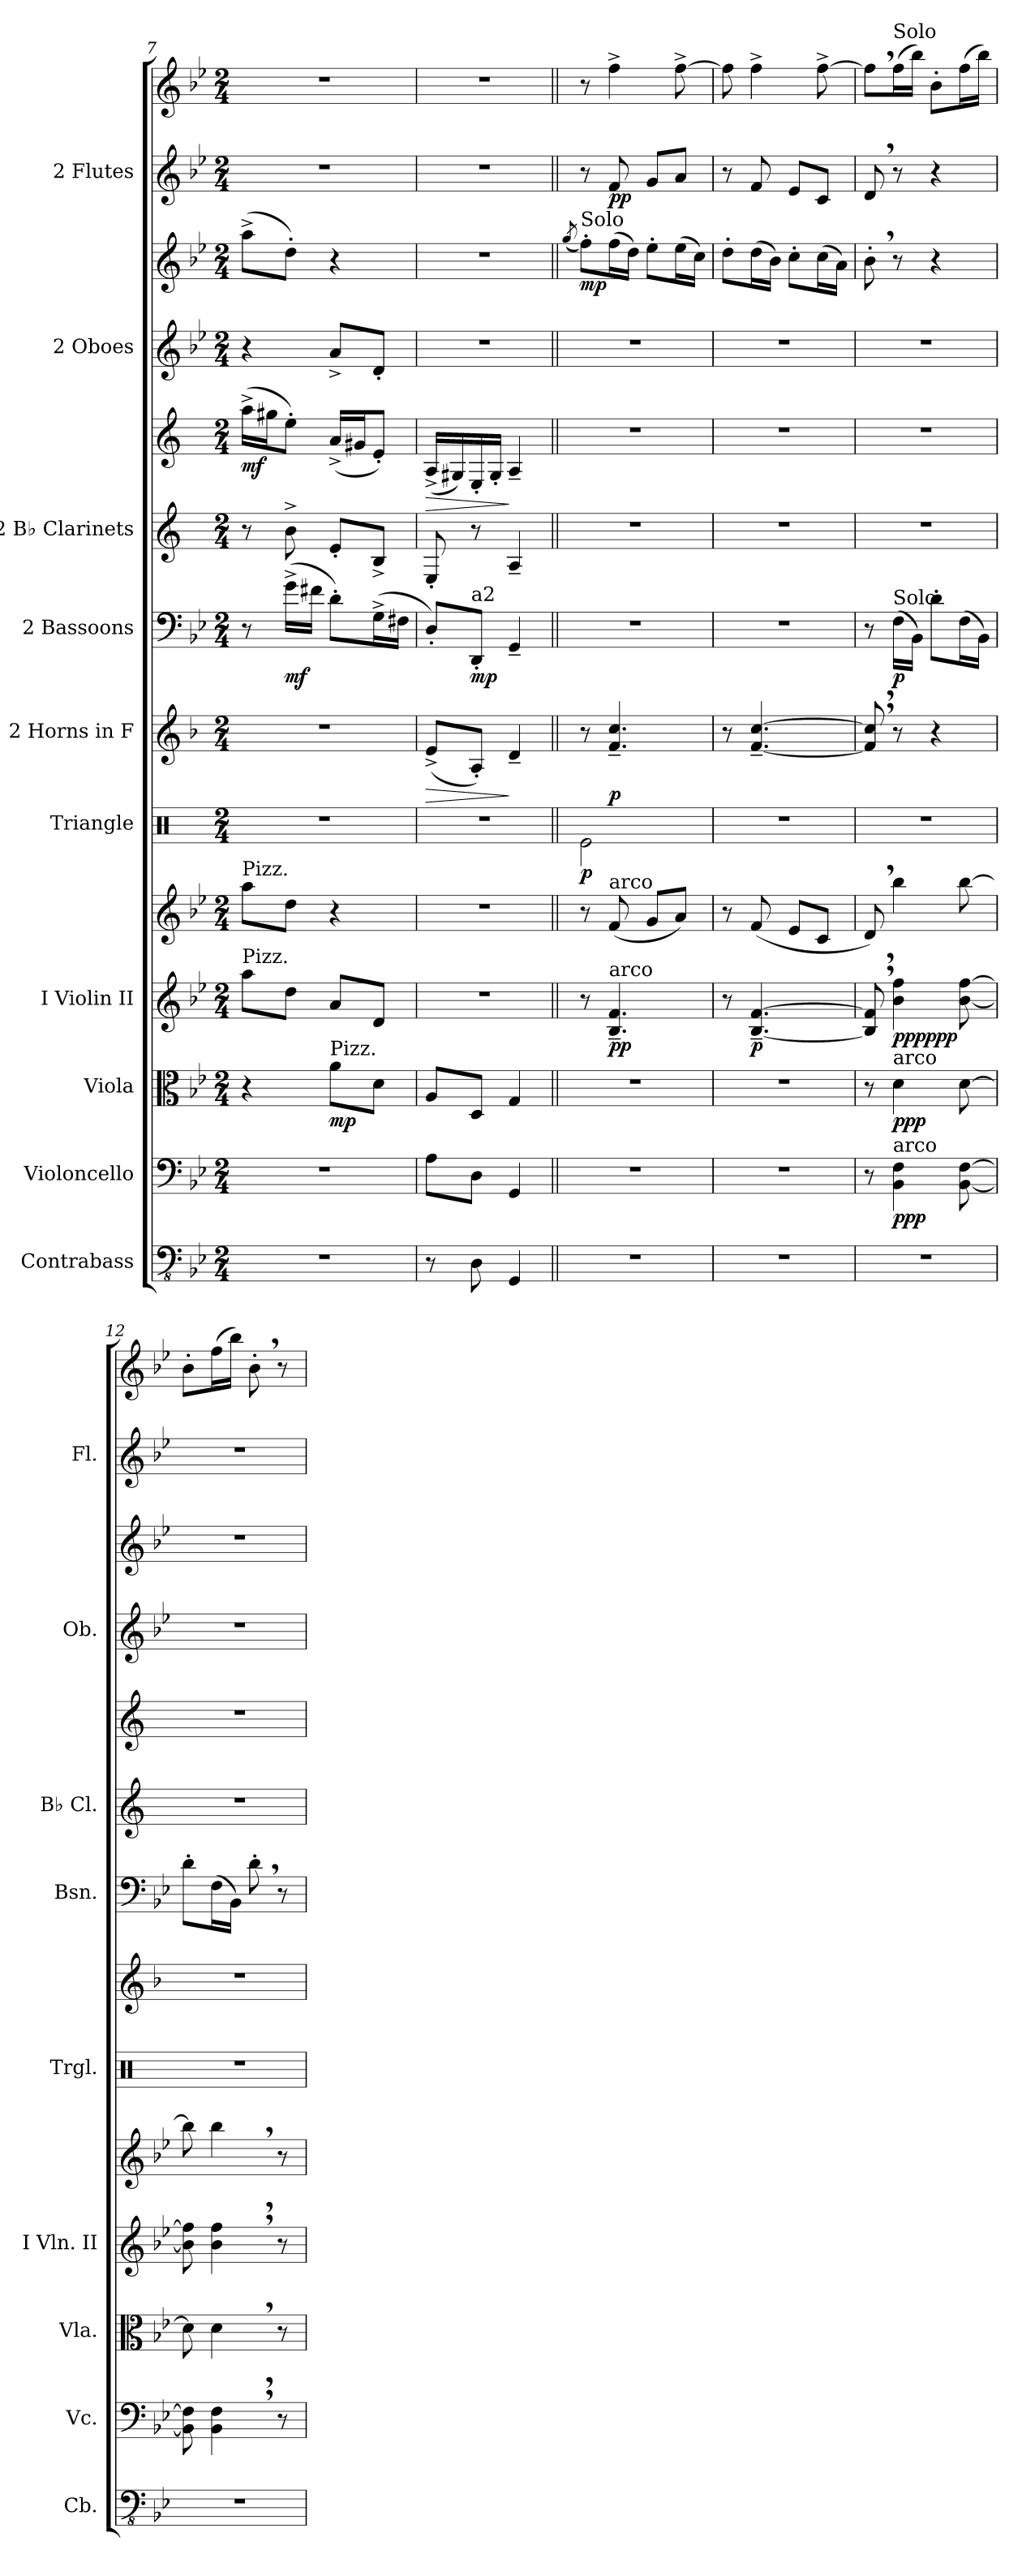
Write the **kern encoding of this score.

**kern	**kern	**dynam	**kern	**dynam	**kern	**kern	**dynam	**kern	**dynam	**kern	**dynam	**kern	**dynam	**kern	**kern	**dynam	**kern	**kern	**dynam	**kern	**kern	**dynam
*part10	*part9	*part9	*part8	*part8	*part7	*part7	*part7	*part6	*part6	*part5	*part5	*part4	*part4	*part3	*part3	*part3	*part2	*part2	*part2	*part1	*part1	*part1
*staff14	*staff13	*staff13	*staff12	*staff12	*staff11	*staff10	*staff10/11	*staff9	*staff9	*staff8	*staff8	*staff7	*staff7	*staff6	*staff5	*staff5/6	*staff4	*staff3	*staff3/4	*staff2	*staff1	*staff1/2
*I"Contrabass	*I"Violoncello	*	*I"Viola	*	*I"I  Violin  II	*	*	*I"Triangle	*	*I"2 Horns in F	*	*I"2 Bassoons	*	*I"2 B♭ Clarinets	*	*	*I"2 Oboes	*	*	*I"2 Flutes	*	*
*I'Cb.	*I'Vc.	*	*I'Vla.	*	*I'I  Vln.  II	*	*	*I'Trgl.	*	*	*	*I'Bsn.	*	*I'B♭ Cl.	*	*	*I'Ob.	*	*	*I'Fl.	*	*
*clefFv4	*clefF4	*	*clefC3	*	*clefG2	*clefG2	*	*clefX	*	*clefG2	*	*clefF4	*	*clefG2	*clefG2	*	*clefG2	*clefG2	*	*clefG2	*clefG2	*
*	*	*	*	*	*	*	*	*	*	*ITrd4c7	*	*	*	*ITrd1c2	*ITrd1c2	*	*	*	*	*	*	*
*k[b-e-]	*k[b-e-]	*	*k[b-e-]	*	*k[b-e-]	*k[b-e-]	*	*k[]	*	*k[b-e-]	*	*k[b-e-]	*	*k[b-e-]	*k[b-e-]	*	*k[b-e-]	*k[b-e-]	*	*k[b-e-]	*k[b-e-]	*
*M2/4	*M2/4	*	*M2/4	*	*M2/4	*M2/4	*	*M2/4	*	*M2/4	*	*M2/4	*	*M2/4	*M2/4	*	*M2/4	*M2/4	*	*M2/4	*M2/4	*
=7	=7	=7	=7	=7	=7	=7	=7	=7	=7	=7	=7	=7	=7	=7	=7	=7	=7	=7	=7	=7	=7	=7
!	!	!	!	!	!	!LO:TX:a:t=Pizz.	!	!	!	!	!	!	!	!	!	!	!	!	!	!	!	!
!	!	!	!	!	!LO:TX:a:t=Pizz.	!	!	!	!	!	!	!	!	!	!	!	!	!	!	!	!	!
!	!	!	!	!	!	!	!LO:DY:b=2	!	!	!	!	!	!	!	!	!	!	!	!	!	!	!
!	!	!	!	!	!	!	!LO:DY:n=1:b	!	!	!	!	!	!	!	!	!LO:DY:b	!	!	!	!	!	!
2r	2r	.	4r	.	8aa\L	8aa\L	mp mp	2r	.	2r	.	8r	.	8r	(>16gg^\LL	mf	4r	(>8aa^\L	.	2r	2r	.
.	.	.	.	.	.	.	.	.	.	.	.	.	.	.	16ff#X\J	.	.	.	.	.	.	.
!	!	!	!	!	!	!	!	!	!	!	!	!	!LO:DY:b	!	!	!	!	!	!	!	!	!
.	.	.	.	.	8dd\J	8dd\J	.	.	.	.	.	(>16g^\LL	mf	8a^\	8dd'\J)	.	.	8dd'\J)	.	.	.	.
.	.	.	.	.	.	.	.	.	.	.	.	16f#X\JJ	.	.	.	.	.	.	.	.	.	.
!	!	!	!LO:TX:a:t=Pizz.	!	!	!	!	!	!	!	!	!	!	!	!	!	!	!	!	!	!	!
!	!	!	!	!LO:DY:b	!	!	!	!	!	!	!	!	!	!	!	!	!	!	!	!	!	!
.	.	.	8a\L	mp	8a/L	4r	.	.	.	.	.	8d'\L)	.	8d'/L	(<16g^/LL	.	8a^/L	4r	.	.	.	.
.	.	.	.	.	.	.	.	.	.	.	.	.	.	.	16f#X/J	.	.	.	.	.	.	.
.	.	.	8d\J	.	8d/J	.	.	.	.	.	.	(>16G^\L	.	8A^/J	8d'/J)	.	8d'/J	.	.	.	.	.
.	.	.	.	.	.	.	.	.	.	.	.	16F#X\JJ	.	.	.	.	.	.	.	.	.	.
=8	=8	=8	=8	=8	=8	=8	=8	=8	=8	=8	=8	=8	=8	=8	=8	=8	=8	=8	=8	=8	=8	=8
!	!	!	!	!	!	!	!	!	!	!	!LO:HP:b	!	!	!	!	!LO:HP:b	!	!	!	!	!	!
8r	8A\L	.	8A/L	.	2r	2r	.	2r	.	(<8A^/L	>	8D'/L)	.	8D'/	(<16G^/LL	>	2r	2r	.	2r	2r	.
.	.	.	.	.	.	.	.	.	.	.	.	.	.	.	16F#X/)	.	.	.	.	.	.	.
!	!	!	!	!	!	!	!	!	!	!	!	!LO:TX:a:t=a2	!	!	!	!	!	!	!	!	!	!
!	!	!	!	!	!	!	!	!	!	!	!	!	!LO:DY:b	!	!	!	!	!	!	!	!	!
8DD\	8D\J	.	8D/J	.	.	.	.	.	.	8D'/J)	.	8DD'/J	mp	8r	16D'/	.	.	.	.	.	.	.
.	.	.	.	.	.	.	.	.	.	.	.	.	.	.	16F#'/JJ	.	.	.	.	.	.	.
4GGG/	4GG/	.	4G/	.	.	.	.	.	.	4G~/	]	4GG~/	.	4G~/	4G~/	]	.	.	.	.	.	.
=9||	=9||	=9||	=9||	=9||	=9||	=9||	=9||	=9||	=9||	=9||	=9||	=9||	=9||	=9||	=9||	=9||	=9||	=9||	=9||	=9||	=9||	=9||
.	.	.	.	.	.	.	.	.	.	.	.	.	.	.	.	.	.	(<8qgg/	.	.	.	.
!	!	!	!	!	!	!	!	!	!	!	!	!	!	!	!	!	!	!LO:TX:a:t=Solo	!	!	!	!
!	!	!	!	!	!	!	!	!	!LO:DY:b	!	!	!	!	!	!	!	!	!	!LO:DY:b	!	!	!
2r	2r	.	2r	.	8r	8r	.	2Re\	p	8r	.	2r	.	2r	2r	.	2r	8ff'\L)	mp	8r	8r	.
!	!	!	!	!	!	!LO:TX:a:t=arco	!	!	!	!	!	!	!	!	!	!	!	!	!	!	!	!
!	!	!	!	!	!LO:TX:a:t=arco	!	!	!	!	!	!	!	!	!	!	!	!	!	!	!	!	!
!	!	!	!	!	!	!	!LO:DY:b=2	!	!	!	!	!	!	!	!	!	!	!	!	!	!	!
!	!	!	!	!	!	!	!LO:DY:n=1:b	!	!	!	!LO:DY:b	!	!	!	!	!	!	!	!	!	!	!LO:DY:b=2
!	!	!	!	!	!	!	!	!	!	!	!	!	!	!	!	!	!	!	!	!	!	!LO:DY:n=1:b
.	.	.	.	.	4.B-/~ 4.f/~	(<8f/	p p	.	.	4.B-/~ 4.f/~	p	.	.	.	.	.	.	(>16ff\L	.	8f/	4ff^\	p p
.	.	.	.	.	.	.	.	.	.	.	.	.	.	.	.	.	.	16dd\JJ)	.	.	.	.
.	.	.	.	.	.	8g/L	.	.	.	.	.	.	.	.	.	.	.	8ee-'\L	.	8g/L	.	.
.	.	.	.	.	.	8a/J)	.	.	.	.	.	.	.	.	.	.	.	(>16ee-\L	.	8a/J	[8ff^\	.
.	.	.	.	.	.	.	.	.	.	.	.	.	.	.	.	.	.	16cc\JJ)	.	.	.	.
=10	=10	=10	=10	=10	=10	=10	=10	=10	=10	=10	=10	=10	=10	=10	=10	=10	=10	=10	=10	=10	=10	=10
2r	2r	.	2r	.	8r	8r	.	2r	.	8r	.	2r	.	2r	2r	.	2r	8dd'\L	.	8r	8ff\]	.
!	!	!	!	!	!	!	!LO:DY:b=2	!	!	!	!	!	!	!	!	!	!	!	!	!	!	!
.	.	.	.	.	[4.B-/~ [4.f/~	(<8f/	p	.	.	[4.B-/~ [4.f/~	.	.	.	.	.	.	.	(>16dd\L	.	8f/	4ff^\	.
.	.	.	.	.	.	.	.	.	.	.	.	.	.	.	.	.	.	16b-\JJ)	.	.	.	.
.	.	.	.	.	.	8e-/L	.	.	.	.	.	.	.	.	.	.	.	8cc'\L	.	8e-/L	.	.
.	.	.	.	.	.	8c/J	.	.	.	.	.	.	.	.	.	.	.	(>16cc\L	.	8c/J	[8ff^\	.
.	.	.	.	.	.	.	.	.	.	.	.	.	.	.	.	.	.	16a\JJ)	.	.	.	.
=11	=11	=11	=11	=11	=11	=11	=11	=11	=11	=11	=11	=11	=11	=11	=11	=11	=11	=11	=11	=11	=11	=11
2r	8r	.	8r	.	8B-/], 8f/],	8d,/)	.	2r	.	8B-/], 8f/],	.	8r	.	2r	2r	.	2r	8b-',\	.	8d,/	8ff,\L]	.
!	!	!	!	!	!	!	!	!	!	!	!	!	!	!	!	!	!	!	!	!	!LO:TX:a:t=Solo	!
!	!	!	!	!	!	!	!	!	!	!	!	!LO:TX:a:t=Solo	!	!	!	!	!	!	!	!	!	!
!	!	!	!LO:TX:a:t=arco	!	!	!	!	!	!	!	!	!	!	!	!	!	!	!	!	!	!	!
!	!LO:TX:a:t=arco	!	!	!	!	!	!	!	!	!	!	!	!	!	!	!	!	!	!	!	!	!
!	!	!LO:DY:b	!	!LO:DY:b	!	!	!LO:DY:b=2	!	!	!	!	!	!	!	!	!	!	!	!	!	!	!
!	!	!	!	!	!	!	!LO:DY:n=1:b	!	!	!	!	!	!LO:DY:b	!	!	!	!	!	!	!	!	!
.	4BB-\ 4F\	ppp	4d\	ppp	4b-\ 4ff\	4bb-\	ppp ppp	.	.	8r	.	(>16F\LL	p	.	.	.	.	8r	.	8r	(>16ff\L	.
.	.	.	.	.	.	.	.	.	.	.	.	16BB-\JJ)	.	.	.	.	.	.	.	.	16bb-\JJ)	.
.	.	.	.	.	.	.	.	.	.	4r	.	8d'\L	.	.	.	.	.	4r	.	4r	8b-'\L	.
.	[8BB-\ [8F\	.	[8d\	.	[8b-\ [8ff\	[8bb-\	.	.	.	.	.	(>16F\L	.	.	.	.	.	.	.	.	(>16ff\L	.
.	.	.	.	.	.	.	.	.	.	.	.	16BB-\JJ)	.	.	.	.	.	.	.	.	16bb-\JJ)	.
!!LO:PB:g=z
=12	=12	=12	=12	=12	=12	=12	=12	=12	=12	=12	=12	=12	=12	=12	=12	=12	=12	=12	=12	=12	=12	=12
2r	8BB-\] 8F\]	.	8d\]	.	8b-\] 8ff\]	8bb-\]	.	2r	.	2r	.	8d'\L	.	2r	2r	.	2r	2r	.	2r	8b-'\L	.
.	4BB-\, 4F\,	.	4d,\	.	4b-\, 4ff\,	4bb-,\	.	.	.	.	.	(>16F\L	.	.	.	.	.	.	.	.	(>16ff\L	.
.	.	.	.	.	.	.	.	.	.	.	.	16BB-\JJ)	.	.	.	.	.	.	.	.	16bb-\JJ)	.
.	.	.	.	.	.	.	.	.	.	.	.	8d',\	.	.	.	.	.	.	.	.	8b-',\	.
.	8r	.	8r	.	8r	8r	.	.	.	.	.	8r	.	.	.	.	.	.	.	.	8r	.
=	=	=	=	=	=	=	=	=	=	=	=	=	=	=	=	=	=	=	=	=	=	=
*-	*-	*-	*-	*-	*-	*-	*-	*-	*-	*-	*-	*-	*-	*-	*-	*-	*-	*-	*-	*-	*-	*-
